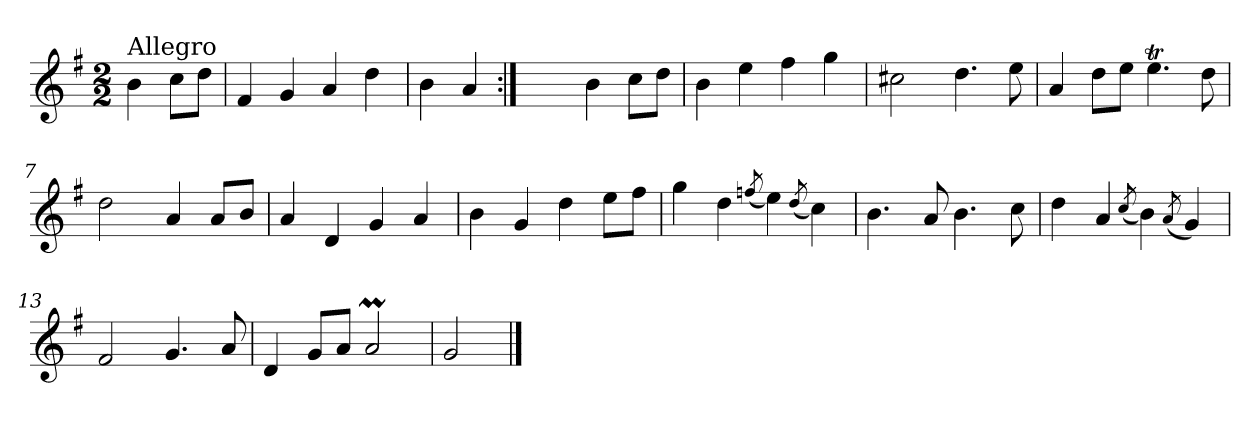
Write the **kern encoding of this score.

**kern
*part1
*staff1
*clefG2
*k[f#]
*G:
*M2/2
=
!LO:TX:a:t=Allegro
4b\
8cc\L
8dd\J
=1
4f#/
4g/
4a/
4dd\
=2
4b\
4a/
=3:|!
2ryy
4b\
8cc\L
8dd\J
=4
4b\
4ee\
4ff#\
4gg\
=5
2cc#X\
4.dd\
8ee\
!!LO:LB:g=z
=6
4a/
8dd\L
8ee\J
4.eeT\
8dd\
=7
2dd\
4a/
8a/L
8b/J
=8
4a/
4d/
4g/
4a/
=9
4b\
4g/
4dd\
8ee\L
8ff#\J
=10
4gg\
4dd\
(<8qffn/
4ee\)
(<8qdd/
4cc\)
=11
4.b\
8a/
4.b\
8cc\
!!LO:LB:g=z
=12
4dd\
4a/
(<8qcc/
4b\)
(<8qa/
4g/)
=13
2f#/
4.g/
8a/
=14
4d/
8g/L
8a/J
2aM/
=15
2g/
==
*-
